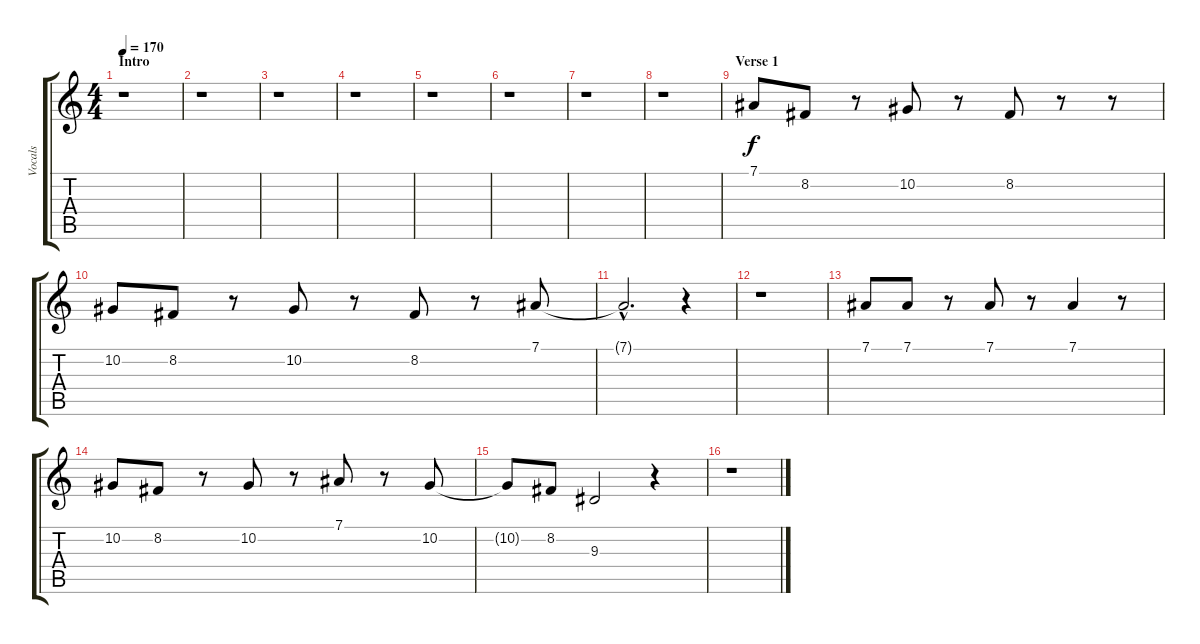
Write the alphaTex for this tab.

\track ("Vocals" "Vocals") {instrument lead6voice}
\staff {score tabs}
\tuning (Eb4 Bb3 Gb3 Db3 Ab2 Eb2) {hide}
\ts (4 4)
\section ("" "Intro")
\tempo 170
\clef g2
\ks c
r.1{dy f instrument lead6voice} |
r.1 |
r.1 |
r.1 |
r.1 |
r.1 |
r.1 |
r.1 |
\section ("" "Verse 1")
7.1.8 8.2.8 r.8 10.2.8 r.8 8.2.8 r.8 r.8 |
10.2.8 8.2.8 r.8 10.2.8 r.8 8.2.8 r.8 7.1.8 |
7.1{hac t}.2{d} r.4 |
r.1 |
7.1.8 7.1.8 r.8 7.1.8 r.8 7.1.4 r.8 |
10.2.8 8.2.8 r.8 10.2.8 r.8 7.1.8 r.8 10.2.8 |
10.2{t}.8 8.2.8 9.3.2 r.4 |
r.1
